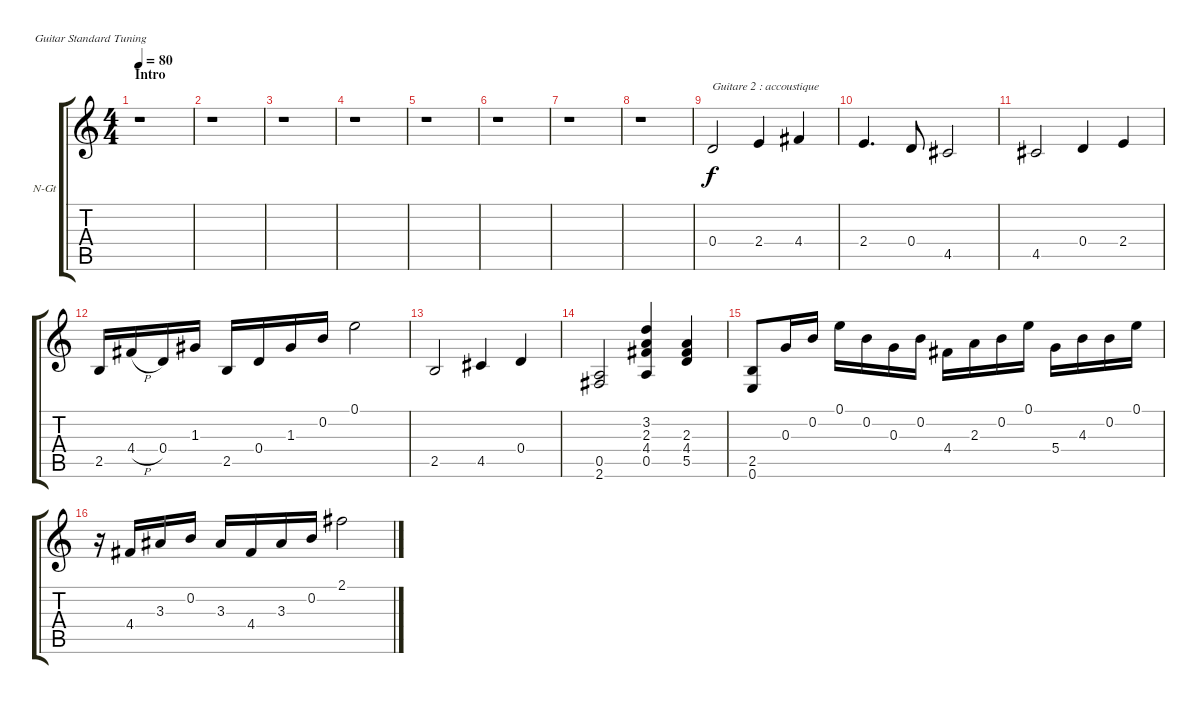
\bracketExtendMode groupsimilarinstruments
\firstSystemTrackNameOrientation horizontal
\otherSystemsTrackNameOrientation horizontal
\track ("Acoustic guitar (2)" "N-Gt") {instrument acousticguitarnylon}
\staff {score tabs}
\tuning (E4 B3 G3 D3 A2 E2)
\ts (4 4)
\beaming (8 2 2 2 2)
\section ("" "Intro")
\tempo 80
\clef g2
\ks c
r.1{dy f instrument acousticguitarnylon} |
r.1 |
r.1 |
r.1 |
r.1 |
r.1 |
r.1 |
r.1 |
0.4.2{txt "Guitare 2 : accoustique"} 2.4.4 4.4.4 |
2.4.4{d} 0.4.8 4.5.2 |
4.5.2 0.4.4 2.4.4 |
2.5.16 4.4{h}.16 0.4.16 1.3.16 2.5.16 0.4.16 1.3.16 0.2.16 0.1.2 |
2.5.2 4.5.4 0.4.4 |
(0.5 2.6).2 (3.2 2.3 4.4 0.5).4 (2.3 4.4 5.5).4 |
(2.5 0.6).8 0.3.16 0.2.16 0.1.16 0.2.16 0.3.16 0.2.16 4.4.16 2.3.16 0.2.16 0.1.16 5.4.16 4.3.16 0.2.16 0.1.16 |
r.16 4.4.16 3.3.16 0.2.16 3.3.16 4.4.16 3.3.16 0.2.16 2.1.2
